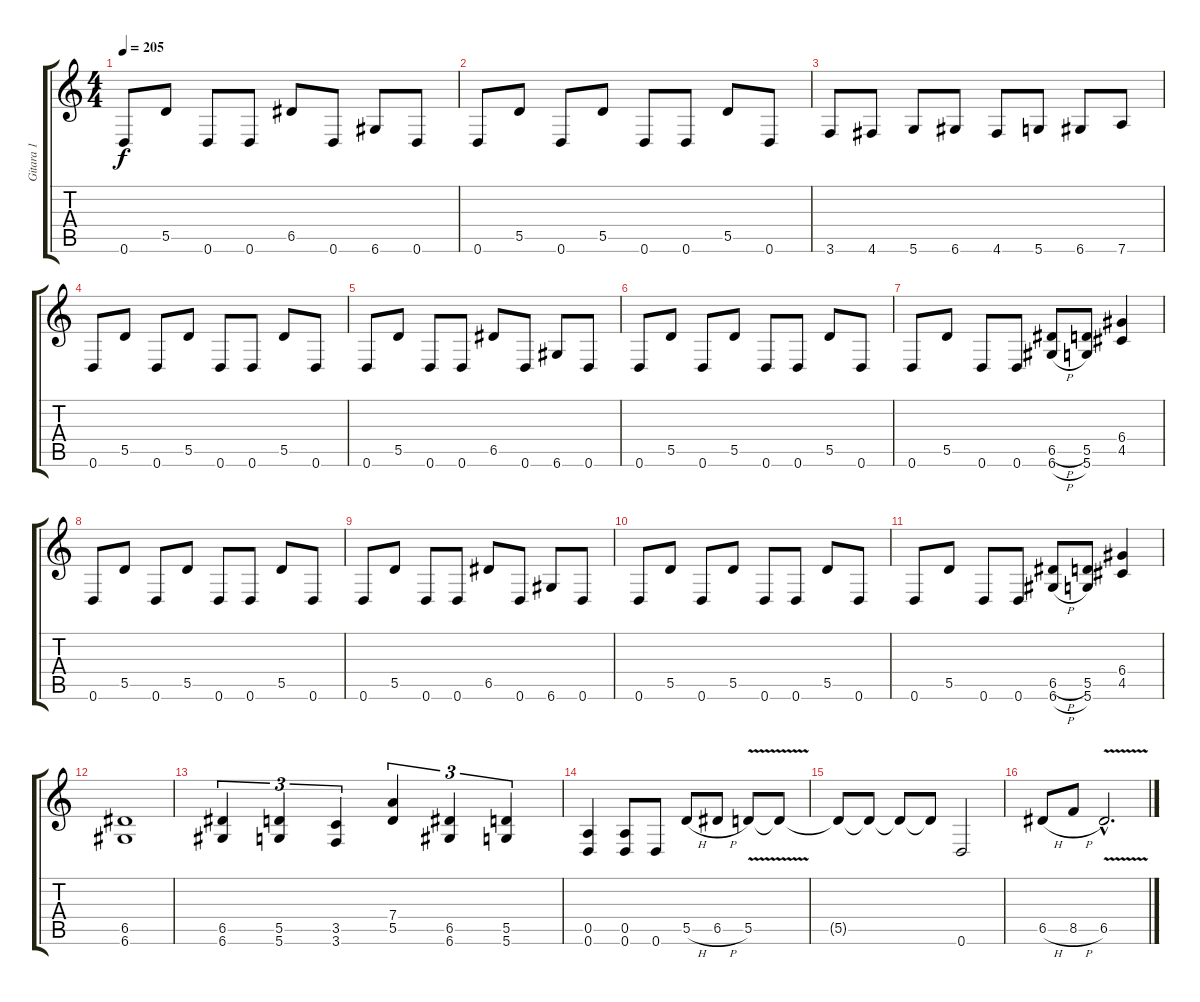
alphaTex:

\track ("Gitara 1" "Gitara 1") {instrument distortionguitar}
\staff {score tabs}
\tuning (E4 B3 G3 D3 A2 D2) {hide}
\ts (4 4)
\tempo 205
\clef g2
\ks c
0.6.8{dy f} 5.5.8 0.6.8 0.6.8 6.5.8 0.6.8 6.6.8 0.6.8 |
0.6.8 5.5.8 0.6.8 5.5.8 0.6.8 0.6.8 5.5.8 0.6.8 |
3.6.8 4.6.8 5.6.8 6.6.8 4.6.8 5.6.8 6.6.8 7.6.8 |
0.6.8 5.5.8 0.6.8 5.5.8 0.6.8 0.6.8 5.5.8 0.6.8 |
0.6.8 5.5.8 0.6.8 0.6.8 6.5.8 0.6.8 6.6.8 0.6.8 |
0.6.8 5.5.8 0.6.8 5.5.8 0.6.8 0.6.8 5.5.8 0.6.8 |
0.6.8 5.5.8 0.6.8 0.6.8 (6.5{h} 6.6{h}).8 (5.5 5.6).8 (6.4 4.5).4 |
0.6.8 5.5.8 0.6.8 5.5.8 0.6.8 0.6.8 5.5.8 0.6.8 |
0.6.8 5.5.8 0.6.8 0.6.8 6.5.8 0.6.8 6.6.8 0.6.8 |
0.6.8 5.5.8 0.6.8 5.5.8 0.6.8 0.6.8 5.5.8 0.6.8 |
0.6.8 5.5.8 0.6.8 0.6.8 (6.5{h} 6.6{h}).8 (5.5 5.6).8 (6.4 4.5).4 |
(6.5 6.6).1 |
(6.5 6.6).4{tu (3 2)} (5.5 5.6).4{tu (3 2)} (3.5 3.6).4{tu (3 2)} (7.4 5.5).4{tu (3 2)} (6.5 6.6).4{tu (3 2)} (5.5 5.6).4{tu (3 2)} |
(0.5 0.6).4 (0.5 0.6).8 0.6.8 5.5{h}.8 6.5{h}.8 5.5{v}.8 5.5{t}.8 |
5.5{t}.8 5.5{t}.8 5.5{t}.8 5.5{t}.8 0.6.2 |
6.5{h}.8 8.5{h}.8 6.5{v hac}.2{d}
